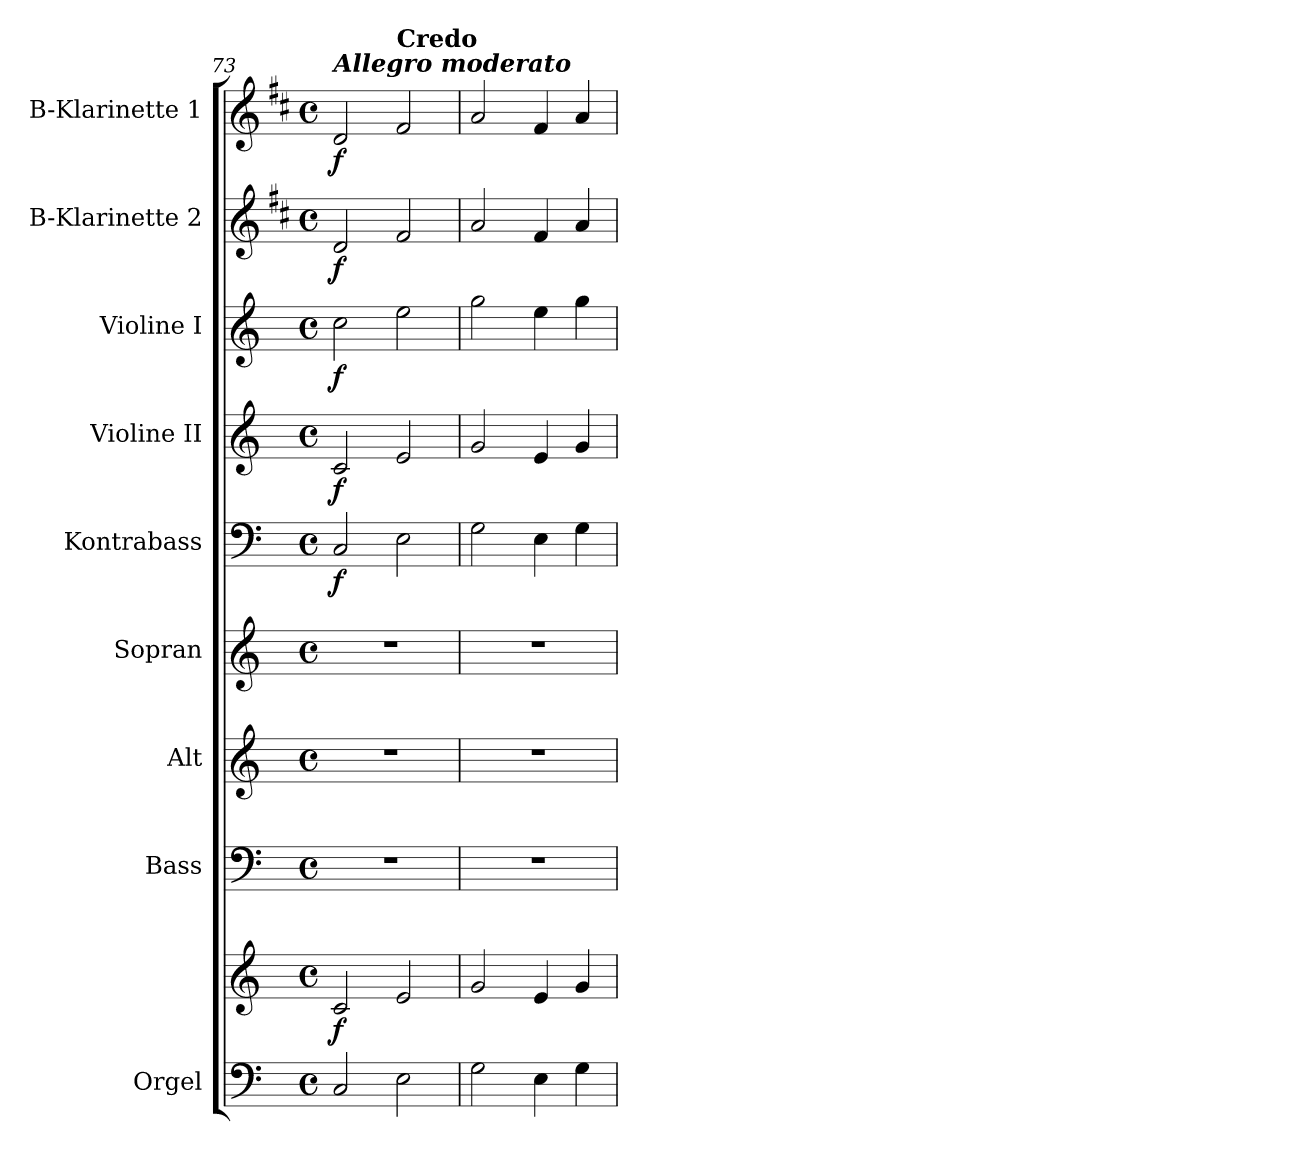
**kern	**kern	**dynam	**kern	**kern	**kern	**kern	**dynam	**kern	**dynam	**kern	**dynam	**kern	**dynam	**kern	**dynam
*part9	*part9	*part9	*part8	*part7	*part6	*part5	*part5	*part4	*part4	*part3	*part3	*part2	*part2	*part1	*part1
*staff10	*staff9	*staff9/10	*staff8	*staff7	*staff6	*staff5	*staff5	*staff4	*staff4	*staff3	*staff3	*staff2	*staff2	*staff1	*staff1
*I"Orgel	*	*	*I"Bass	*I"Alt	*I"Sopran	*I"Kontrabass	*	*I"Violine II	*	*I"Violine I	*	*I"B-Klarinette 2	*	*I"B-Klarinette 1	*
*I'Org.	*	*	*I'B.	*I'A.	*I'S.	*I'Kb.	*	*I'Vl. II	*	*I'Vl. I	*	*I'B Kl. 2	*	*I'B Kl. 1	*
!!LO:PB:g=z
*clefF4	*clefG2	*	*clefF4	*clefG2	*clefG2	*clefF4	*	*clefG2	*	*clefG2	*	*clefG2	*	*clefG2	*
*	*	*	*	*	*	*ITrd7c12	*	*	*	*	*	*ITrd1c2	*	*ITrd1c2	*
*k[]	*k[]	*	*k[]	*k[]	*k[]	*k[]	*	*k[]	*	*k[]	*	*k[]	*	*k[]	*
*C:	*C:	*	*C:	*C:	*C:	*C:	*	*C:	*	*C:	*	*C:	*	*C:	*
*M4/4	*M4/4	*	*M4/4	*M4/4	*M4/4	*M4/4	*	*M4/4	*	*M4/4	*	*M4/4	*	*M4/4	*
*met(c)	*met(c)	*	*met(c)	*met(c)	*met(c)	*met(c)	*	*met(c)	*	*met(c)	*	*met(c)	*	*met(c)	*
=73	=73	=73	=73	=73	=73	=73	=73	=73	=73	=73	=73	=73	=73	=73	=73
!	!	!	!	!	!	!	!	!	!	!	!	!	!	!LO:TX:a:Bi:t=Allegro moderato	!
!	!	!LO:DY:b	!	!	!	!	!LO:DY:b	!	!LO:DY:b	!	!LO:DY:b	!	!LO:DY:b	!	!LO:DY:b
2C/	2c/	f	1r	1r	1r	2CC/	f	2c/	f	2cc\	f	2c/	f	2c/	f
!	!	!	!	!	!	!	!	!	!	!	!	!	!	!LO:TX:a:B:t=Credo	!
2E\	2e/	.	.	.	.	2EE\	.	2e/	.	2ee\	.	2e/	.	2e/	.
=74	=74	=74	=74	=74	=74	=74	=74	=74	=74	=74	=74	=74	=74	=74	=74
2G\	2g/	.	1r	1r	1r	2GG\	.	2g/	.	2gg\	.	2g/	.	2g/	.
4E\	4e/	.	.	.	.	4EE\	.	4e/	.	4ee\	.	4e/	.	4e/	.
4G\	4g/	.	.	.	.	4GG\	.	4g/	.	4gg\	.	4g/	.	4g/	.
=	=	=	=	=	=	=	=	=	=	=	=	=	=	=	=
*-	*-	*-	*-	*-	*-	*-	*-	*-	*-	*-	*-	*-	*-	*-	*-
